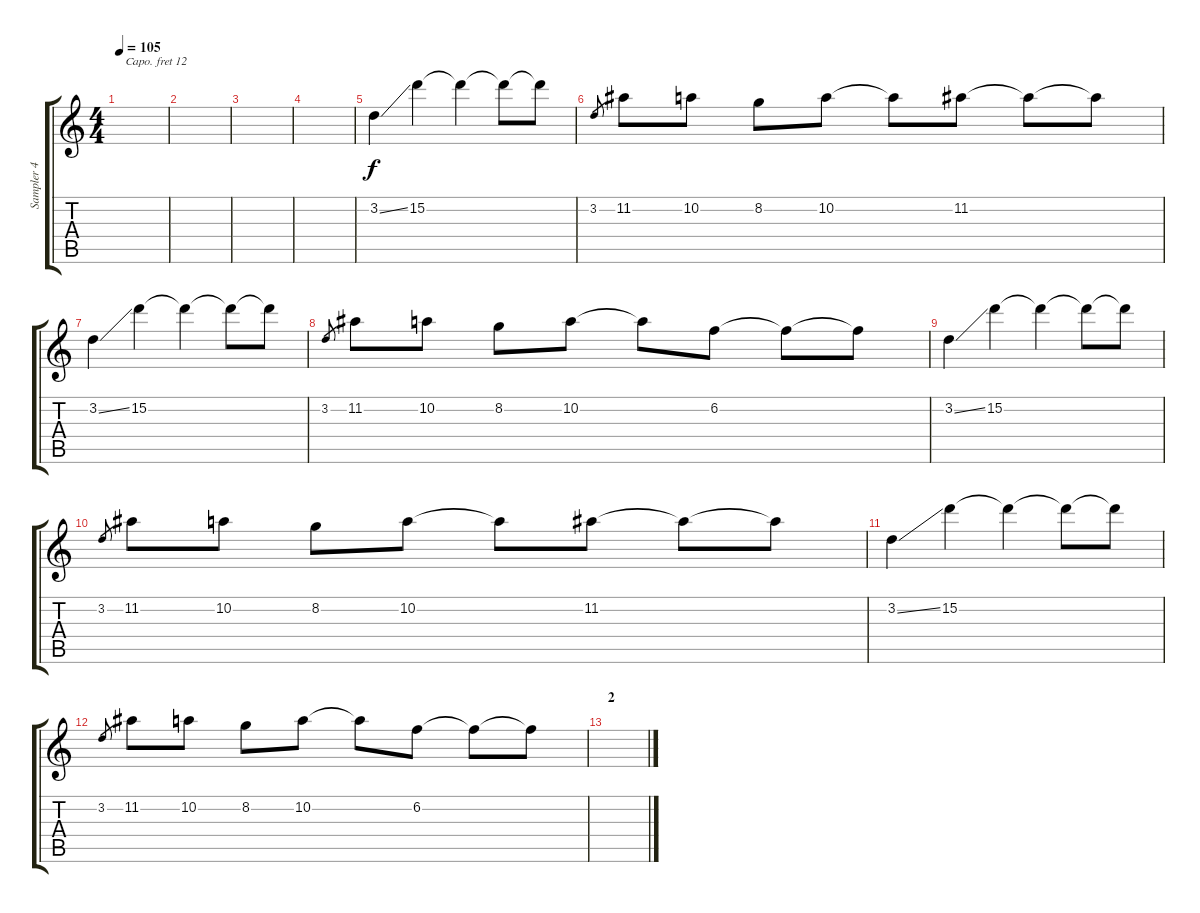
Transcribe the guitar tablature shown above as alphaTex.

\track ("Sampler 4" "Sampler 4") {instrument lead5charang}
\staff {score tabs}
\capo 12
\tuning (E4 B3 G3 D3 A2 E2) {hide}
\ts (4 4)
\tempo 105
\clef g2
\ks c
|
|
|
|
3.2{ss}.4 15.2.4 15.2{t}.4 15.2{t}.8 15.2{t}.8 |
3.2.8{gr} 11.2.8 10.2.8 8.2.8 10.2.8 10.2{t}.8 11.2.8 11.2{t}.8 11.2{t}.8 |
3.2{ss}.4 15.2.4 15.2{t}.4 15.2{t}.8 15.2{t}.8 |
3.2.8{gr} 11.2.8 10.2.8 8.2.8 10.2.8 10.2{t}.8 6.2.8 6.2{t}.8 6.2{t}.8 |
3.2{ss}.4 15.2.4 15.2{t}.4 15.2{t}.8 15.2{t}.8 |
3.2.8{gr} 11.2.8 10.2.8 8.2.8 10.2.8 10.2{t}.8 11.2.8 11.2{t}.8 11.2{t}.8 |
3.2{ss}.4 15.2.4 15.2{t}.4 15.2{t}.8 15.2{t}.8 |
3.2.8{gr} 11.2.8 10.2.8 8.2.8 10.2.8 10.2{t}.8 6.2.8 6.2{t}.8 6.2{t}.8 |
\section ("" "2")
